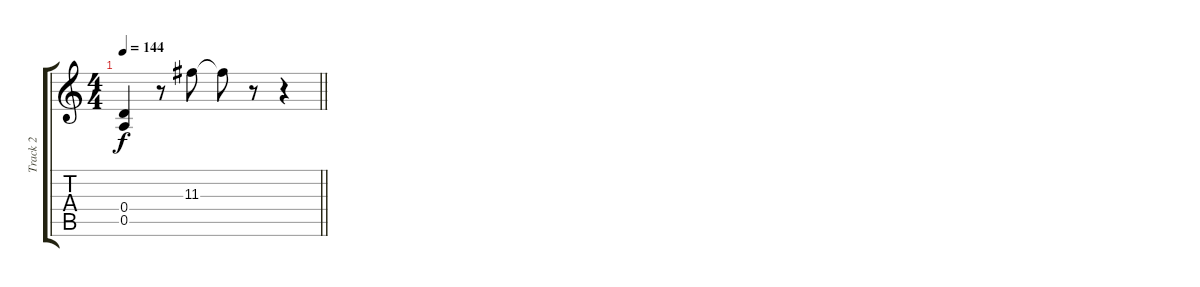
\track ("Track 2" "Track 2") {instrument overdrivenguitar}
\staff {score tabs}
\tuning (E4 B3 G3 D3 A2 E2) {hide}
\ts (4 4)
\tempo 144
\clef g2
\barLineRight lightlight
\ks c
(0.4 0.5).4{dy f} r.8 11.3.8 11.3{t}.8 r.8 r.4
